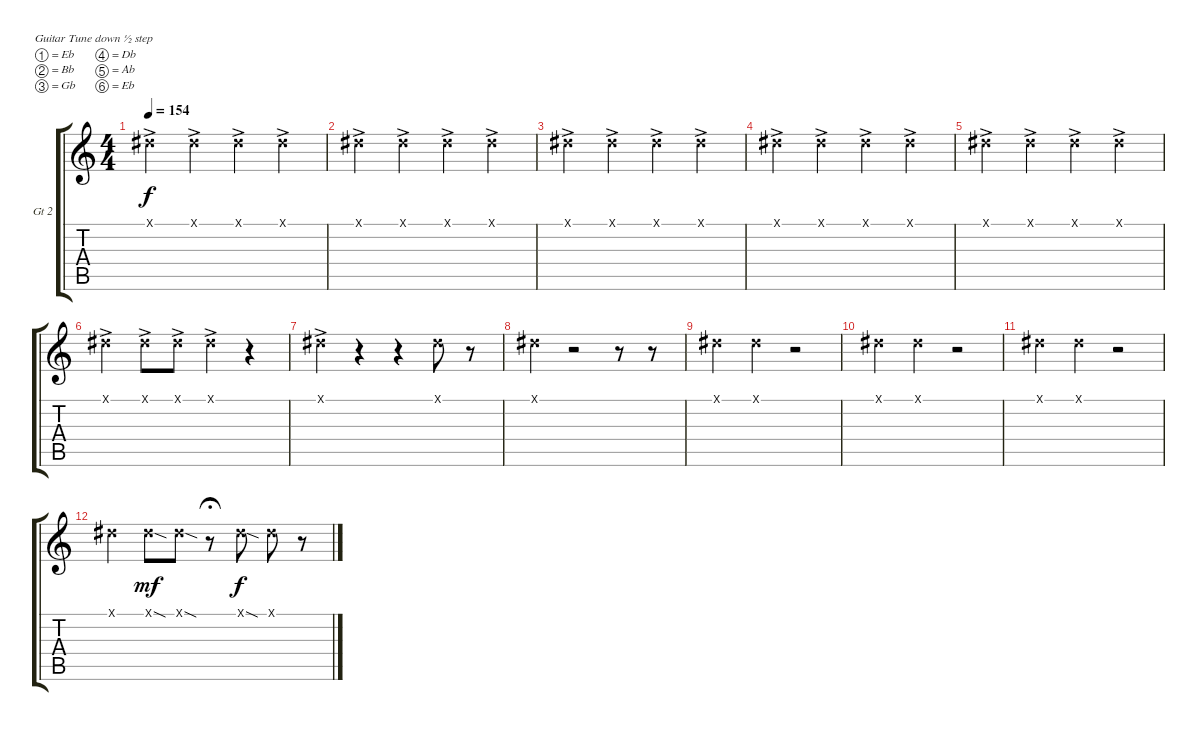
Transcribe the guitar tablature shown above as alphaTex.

\defaultSystemsLayout 4
\bracketExtendMode groupsimilarinstruments
\firstSystemTrackNameOrientation horizontal
\otherSystemsTrackNameOrientation horizontal
\track ("El Guitar" "Gt 2") {instrument distortionguitar}
\staff {score tabs}
\tuning (Eb4 Bb3 Gb3 Db3 Ab2 Eb2)
\ts (4 4)
\tempo 154
\clef g2
\ks c
0.1{ac x}.4{dy f} 0.1{ac x}.4 0.1{ac x}.4 0.1{ac x}.4 |
0.1{ac x}.4 0.1{ac x}.4 0.1{ac x}.4 0.1{ac x}.4 |
0.1{ac x}.4 0.1{ac x}.4 0.1{ac x}.4 0.1{ac x}.4 |
0.1{ac x}.4 0.1{ac x}.4 0.1{ac x}.4 0.1{ac x}.4 |
0.1{ac x}.4 0.1{ac x}.4 0.1{ac x}.4 0.1{ac x}.4 |
0.1{ac x}.4 0.1{ac x}.8 0.1{ac x}.8 0.1{ac x}.4 r.4 |
0.1{ac x}.4 r.4 r.4 0.1{x}.8 r.8 |
0.1{x}.4 r.2 r.8 r.8 |
0.1{x}.4 0.1{x}.4 r.2 |
0.1{x}.4 0.1{x}.4 r.2 |
0.1{x}.4 0.1{x}.4 r.2 |
0.1{x}.4 0.1{sod x}.8{dy mf} 0.1{sod x}.8 r.8{fermata (medium 0)} 0.1{sod x}.8{dy f} 0.1{x}.8 r.8
